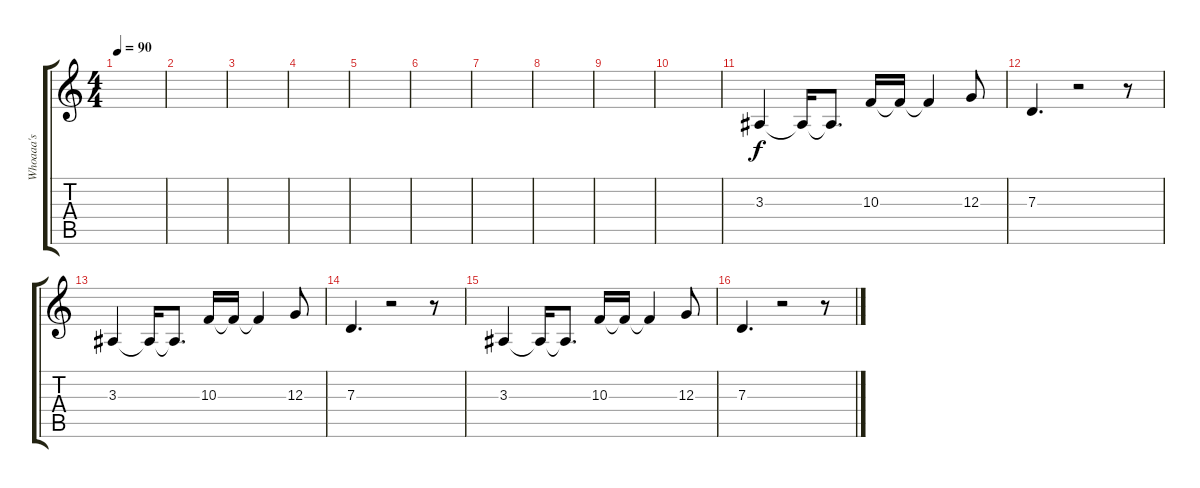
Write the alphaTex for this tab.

\track ("Whoaaa's" "Whoaaa's") {instrument choiraahs}
\staff {score tabs}
\tuning (E4 B3 G3 D3 A2 E2) {hide}
\ts (4 4)
\tempo 90
\clef g2
\ks c
|
|
|
|
|
|
|
|
|
|
3.3.4 3.3{t}.16 3.3{t}.8{d} 10.3.16 10.3{t}.16 10.3{t}.4 12.3.8 |
7.3.4{d} r.2 r.8 |
3.3.4 3.3{t}.16 3.3{t}.8{d} 10.3.16 10.3{t}.16 10.3{t}.4 12.3.8 |
7.3.4{d} r.2 r.8 |
3.3.4 3.3{t}.16 3.3{t}.8{d} 10.3.16 10.3{t}.16 10.3{t}.4 12.3.8 |
7.3.4{d} r.2 r.8
